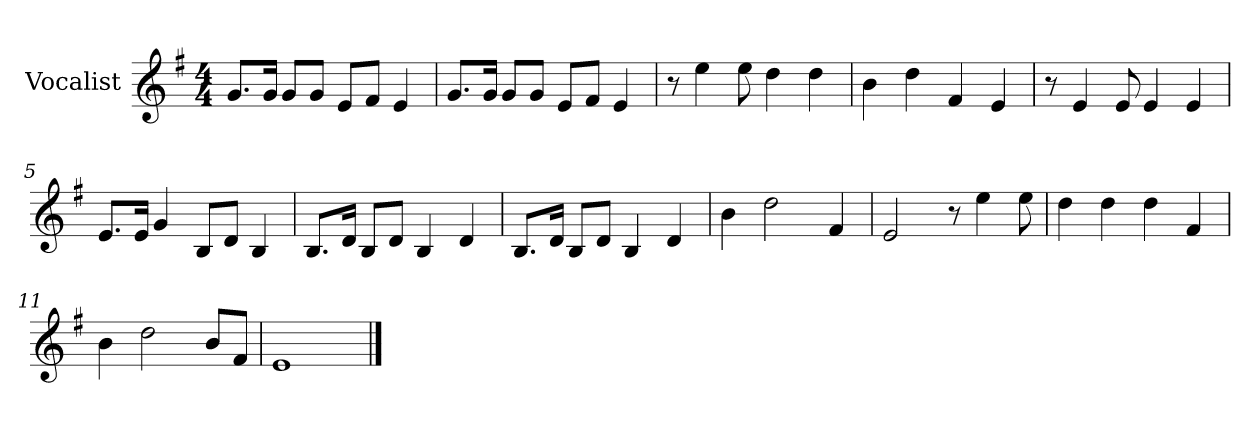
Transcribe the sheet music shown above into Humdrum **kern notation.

**kern
*part1
*staff1
*I"Vocalist
*k[f#]
*G:
*M4/4
=
8.gL
16gJk
8gL
8gJ
8eL
8f#J
4e
=1
8.gL
16gJk
8gL
8gJ
8eL
8f#J
4e
=2
8r
4ee
8ee
4dd
4dd
=3
4b
4dd
4f#
4e
=4
8r
4e
8e
4e
4e
=5
8.eL
16eJk
4g
8BL
8dJ
4B
=6
8.BL
16dJk
8BL
8dJ
4B
4d
=7
8.BL
16dJk
8BL
8dJ
4B
4d
=8
4b
2dd
4f#
=9
2e
8r
4ee
8ee
=10
4dd
4dd
4dd
4f#
=11
4b
2dd
8bL
8f#J
=12
1e
==
*-
